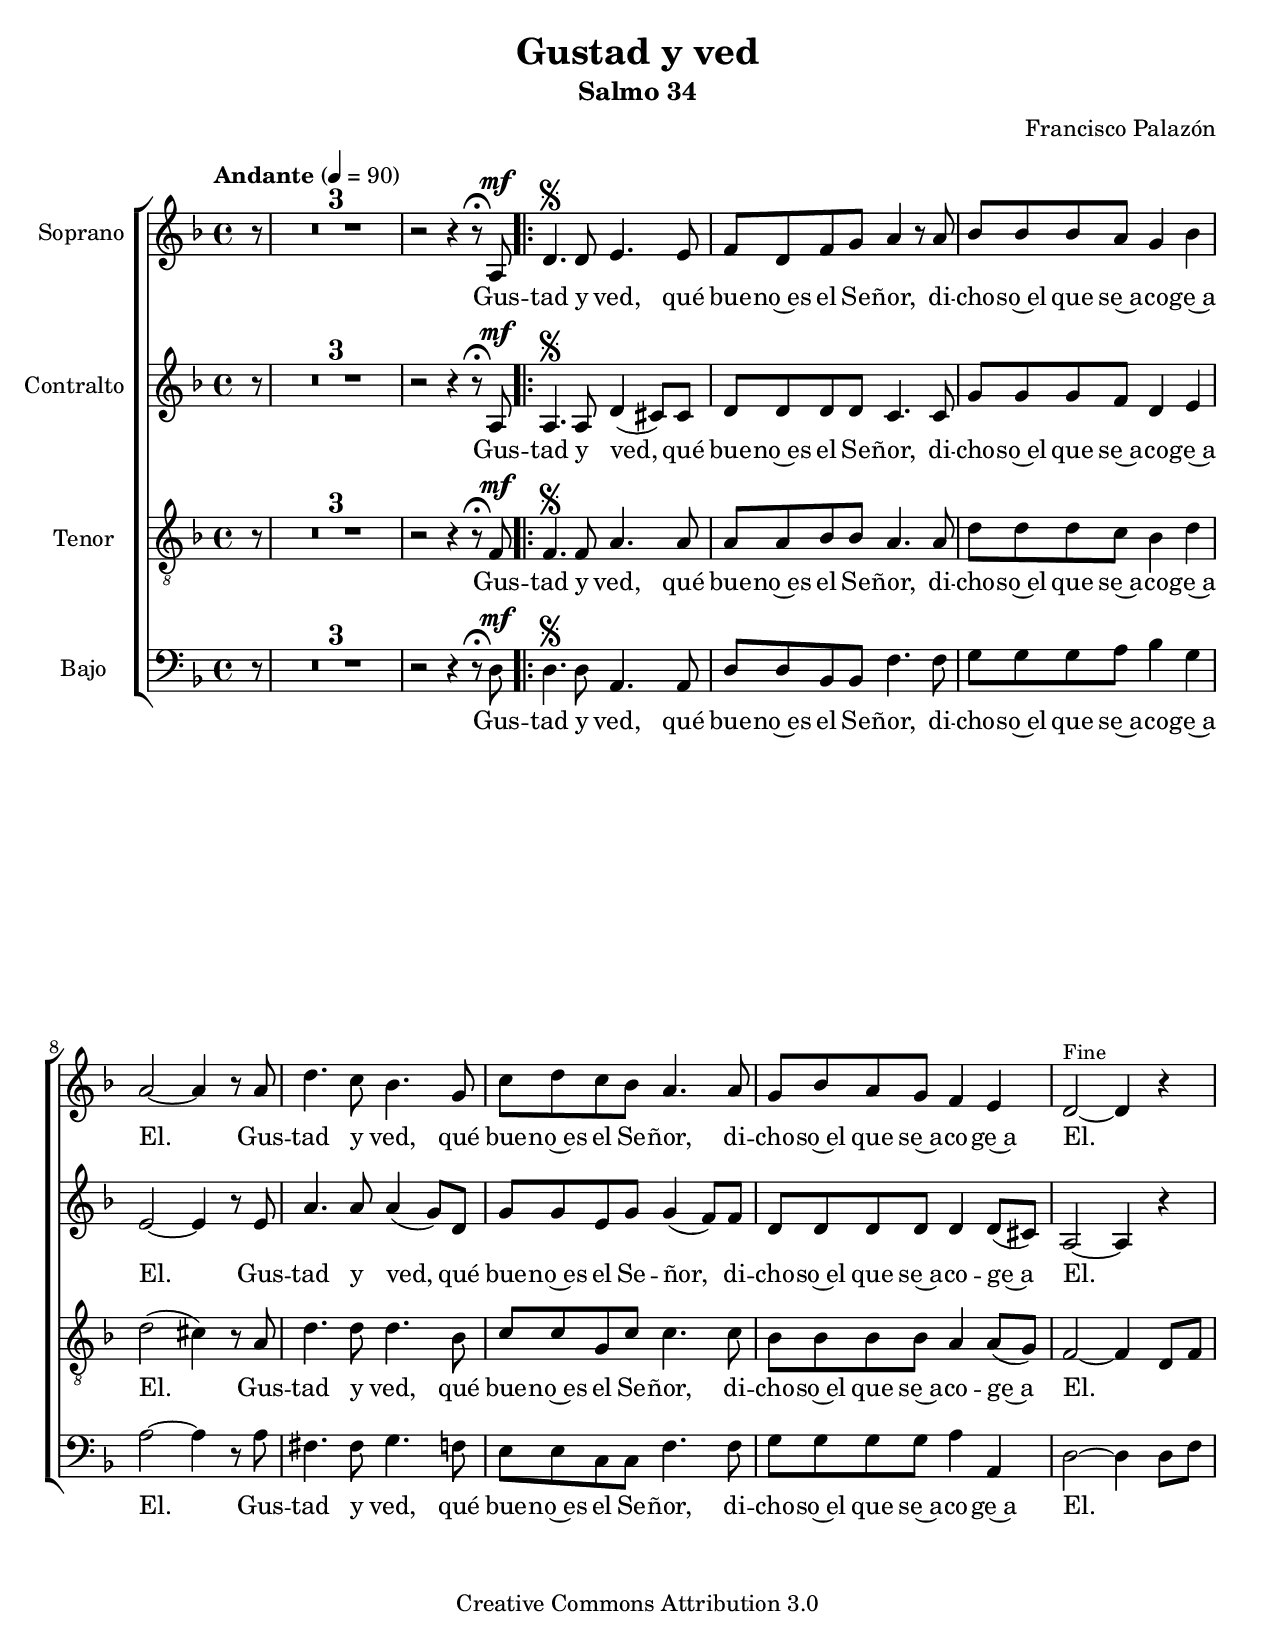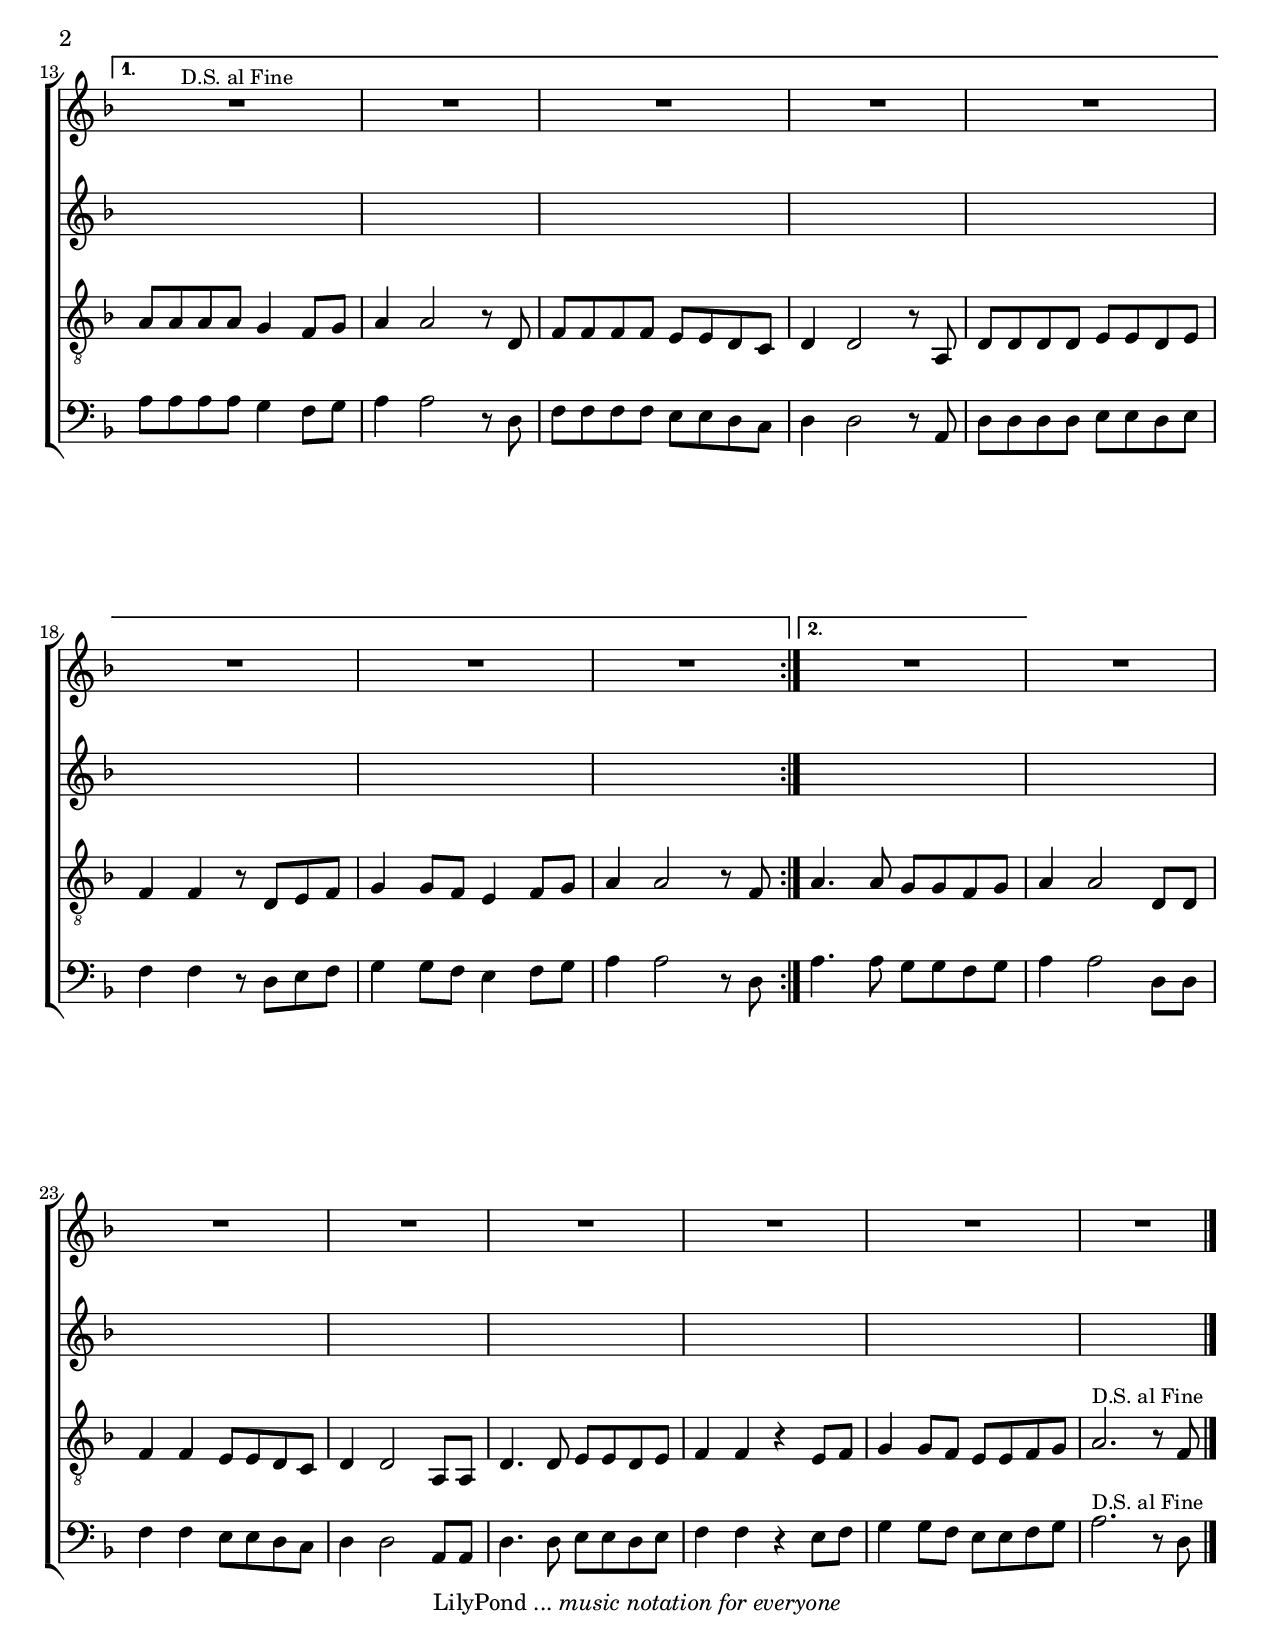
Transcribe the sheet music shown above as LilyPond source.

% ****************************************************************
%	Gustad y ved - Coro Mixto
%	by serach.sam@
% ****************************************************************
\language "espanol"
\version "2.19.80"

\include "melodia.ily"

%#(set-global-staff-size 17.7)

\header {
  title = \titulo
  subtitle = \subtitulo
  composer = \autor
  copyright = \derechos
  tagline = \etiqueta
  breakbefore = ##t
}

% --- Musica

% --- Letra

\score {
  <<
     \new ChoirStaff <<
        \new Staff <<
          \set Staff.instrumentName = #"Soprano "
          \new Voice = "soprano" << \global \soprano >>
          \new Lyrics \lyricsto "soprano" \letra
        >>
        \new Staff <<
          \set Staff.instrumentName = #"Contralto "
          \new Voice = "alto" << \global \alto >>
          \new Lyrics \lyricsto "alto" \letra
        >>
        \new Staff <<
          \set Staff.instrumentName = #"Tenor "
          \new Voice = "tenor" << \global \tenor >>
          \new Lyrics \lyricsto "tenor" \letra
        >>
        \new Staff <<
          \set Staff.instrumentName = #"Bajo "
          \new Voice = "bajo" << \global \bajo >>
          \new Lyrics \lyricsto "bajo" \letra
        >>
     >>
  >>
  \midi {}
  \layout {}
}

\paper {
  #(set-paper-size "letter")
}